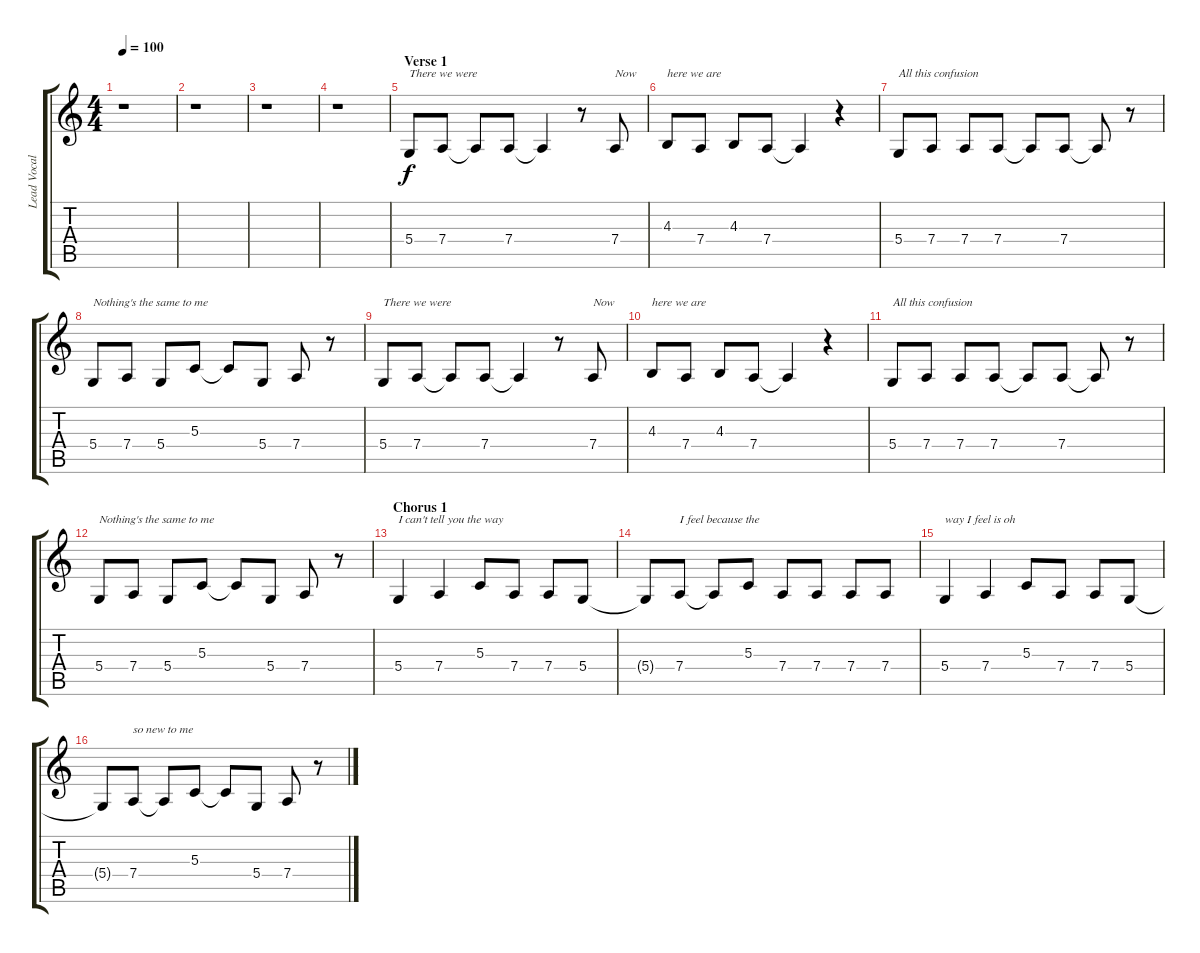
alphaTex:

\track ("Lead Vocals" "Lead Vocal") {instrument tenorsax}
\staff {score tabs}
\tuning (E4 B3 G3 D3 A2 E2) {hide}
\ts (4 4)
\tempo 100
\clef g2
\ks c
r.1{dy f} |
r.1 |
r.1 |
r.1 |
\section ("" "Verse 1")
5.4.8{txt "There we were"} 7.4.8 7.4{t}.8 7.4.8 7.4{t}.4 r.8 7.4.8{txt "Now"} |
4.3.8{txt "here we are"} 7.4.8 4.3.8 7.4.8 7.4{t}.4 r.4 |
5.4.8{txt "All this confusion"} 7.4.8 7.4.8 7.4.8 7.4{t}.8 7.4.8 7.4{t}.8 r.8 |
5.4.8{txt "Nothing's the same to me"} 7.4.8 5.4.8 5.3.8 5.3{t}.8 5.4.8 7.4.8 r.8 |
5.4.8{txt "There we were"} 7.4.8 7.4{t}.8 7.4.8 7.4{t}.4 r.8 7.4.8{txt "Now"} |
4.3.8{txt "here we are"} 7.4.8 4.3.8 7.4.8 7.4{t}.4 r.4 |
5.4.8{txt "All this confusion"} 7.4.8 7.4.8 7.4.8 7.4{t}.8 7.4.8 7.4{t}.8 r.8 |
5.4.8{txt "Nothing's the same to me"} 7.4.8 5.4.8 5.3.8 5.3{t}.8 5.4.8 7.4.8 r.8 |
\section ("" "Chorus 1")
5.4.4{txt "I can't tell you the way"} 7.4.4 5.3.8 7.4.8 7.4.8 5.4.8 |
5.4{t}.8 7.4.8{txt "I feel because the"} 7.4{t}.8 5.3.8 7.4.8 7.4.8 7.4.8 7.4.8 |
5.4.4{txt "way I feel is oh"} 7.4.4 5.3.8 7.4.8 7.4.8 5.4.8 |
5.4{t}.8 7.4.8{txt "so new to me"} 7.4{t}.8 5.3.8 5.3{t}.8 5.4.8 7.4.8 r.8
